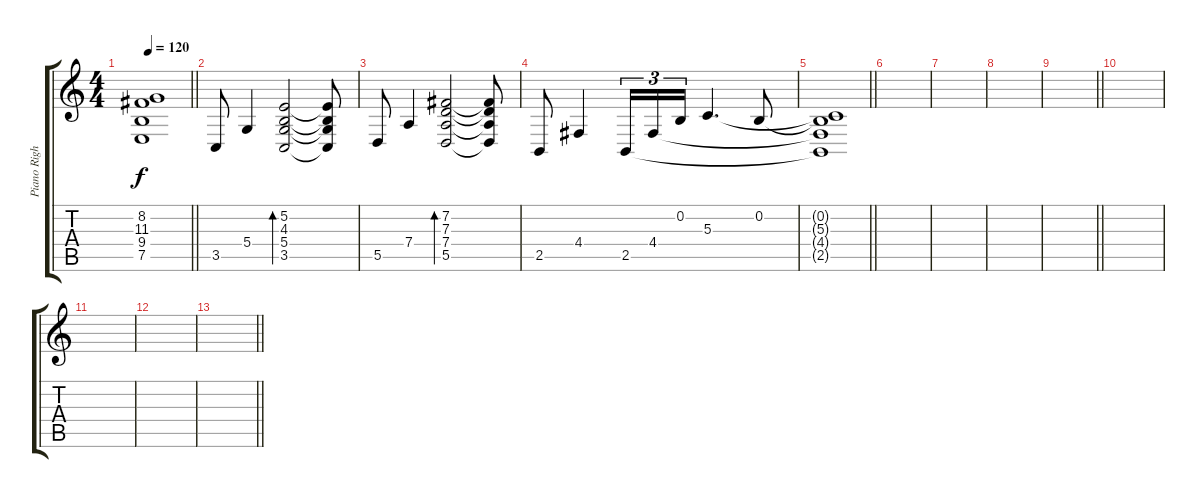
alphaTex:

\track ("Piano Right Standard" "Piano Righ") {instrument acousticgrandpiano}
\staff {score tabs}
\tuning (E4 B3 G3 D3 A2 E2) {hide}
\ts (4 4)
\tempo 120
\clef g2
\barLineRight lightlight
\ks c
(8.2{t} 11.3{t} 9.4{t} 7.5{t}).1{dy f} |
3.5.8 5.4.4 (5.2 4.3 5.4 3.5).2{bd 480} (5.2{t} 4.3{t} 5.4{t} 3.5{t}).8 |
5.5.8 7.4.4 (7.2 7.3 7.4 5.5).2{bd 480} (7.2{t} 7.3{t} 7.4{t} 5.5{t}).8 |
2.5.8 4.4.4 2.5.16{tu (3 2)} 4.4.16{tu (3 2)} 0.2.16{tu (3 2)} 5.3.4{d} 0.2.8 |
\barLineRight lightlight
(0.2{t} 5.3{t} 4.4{t} 2.5{t}).1 |
|
|
|
\barLineRight lightlight
|
|
|
|
\barLineRight lightlight
